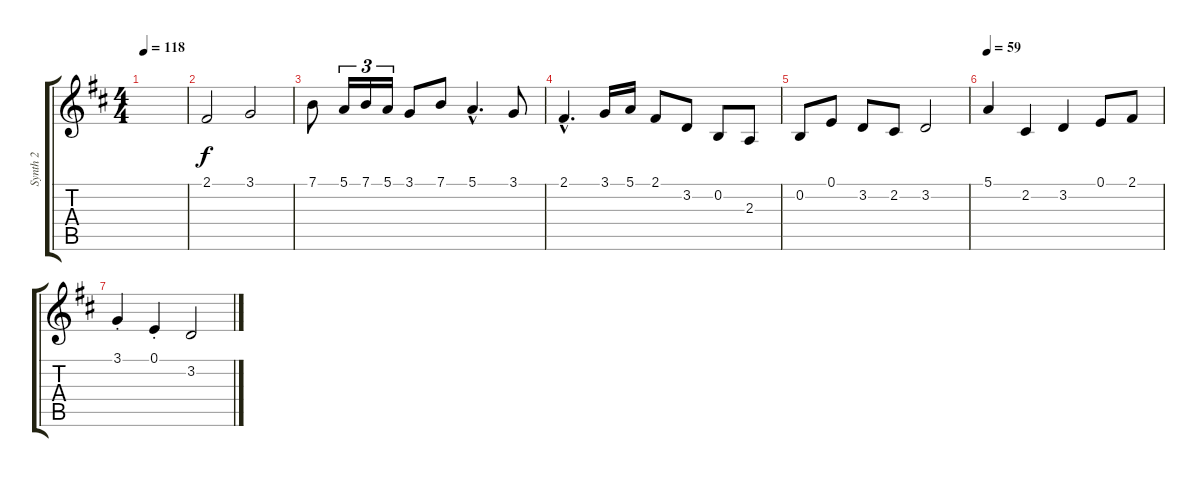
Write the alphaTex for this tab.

\track ("Synth 2" "Synth 2") {instrument stringensemble1}
\staff {score tabs}
\tuning (E4 B3 G3 D3 A2 E2) {hide}
\ts (4 4)
\tempo 118
\clef g2
\ks d
|
2.1.2 3.1.2 |
7.1.8 5.1.16{tu (3 2)} 7.1.16{tu (3 2)} 5.1.16{tu (3 2)} 3.1.8 7.1.8 5.1{hac}.4{d} 3.1.8 |
2.1{hac}.4{d} 3.1.16 5.1.16 2.1.8 3.2.8 0.2.8 2.3.8 |
0.2.8 0.1.8 3.2.8 2.2.8 3.2.2 |
\tempo 59
5.1.4 2.2.4 3.2.4 0.1.8 2.1.8 |
3.1{st}.4 0.1{st}.4 3.2.2
